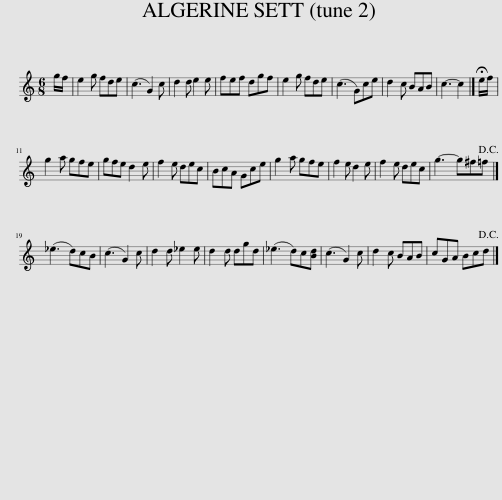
X:1
L:1/8
M:6/8
I:linebreak $
K:C
V:1 treble
V:1
 g/f/ | e2 g fde | (c3 G2) c | d2 d e2 e | fef dgf | %5
 e2 g fde | (c3 G)ce | d2 c BAB | c3- c2 |] !fermata!e/f/ |$ %10
 g2 a gfe | gfe d2 e | f2 e dec | BcA Gce | g2 a gfe | %15
 f2 e d2 e | f2 e dec | g3- g^f=f!D.C.! |]$ (_e3 d)cB | (c3 G2) c | %20
 d2 d _e2 e | d2 d dgd | (_e3 d)c[Bd] | (c3 G2) c | d2 c BAB | %25
 cGA Bcd!D.C.! |] %26
